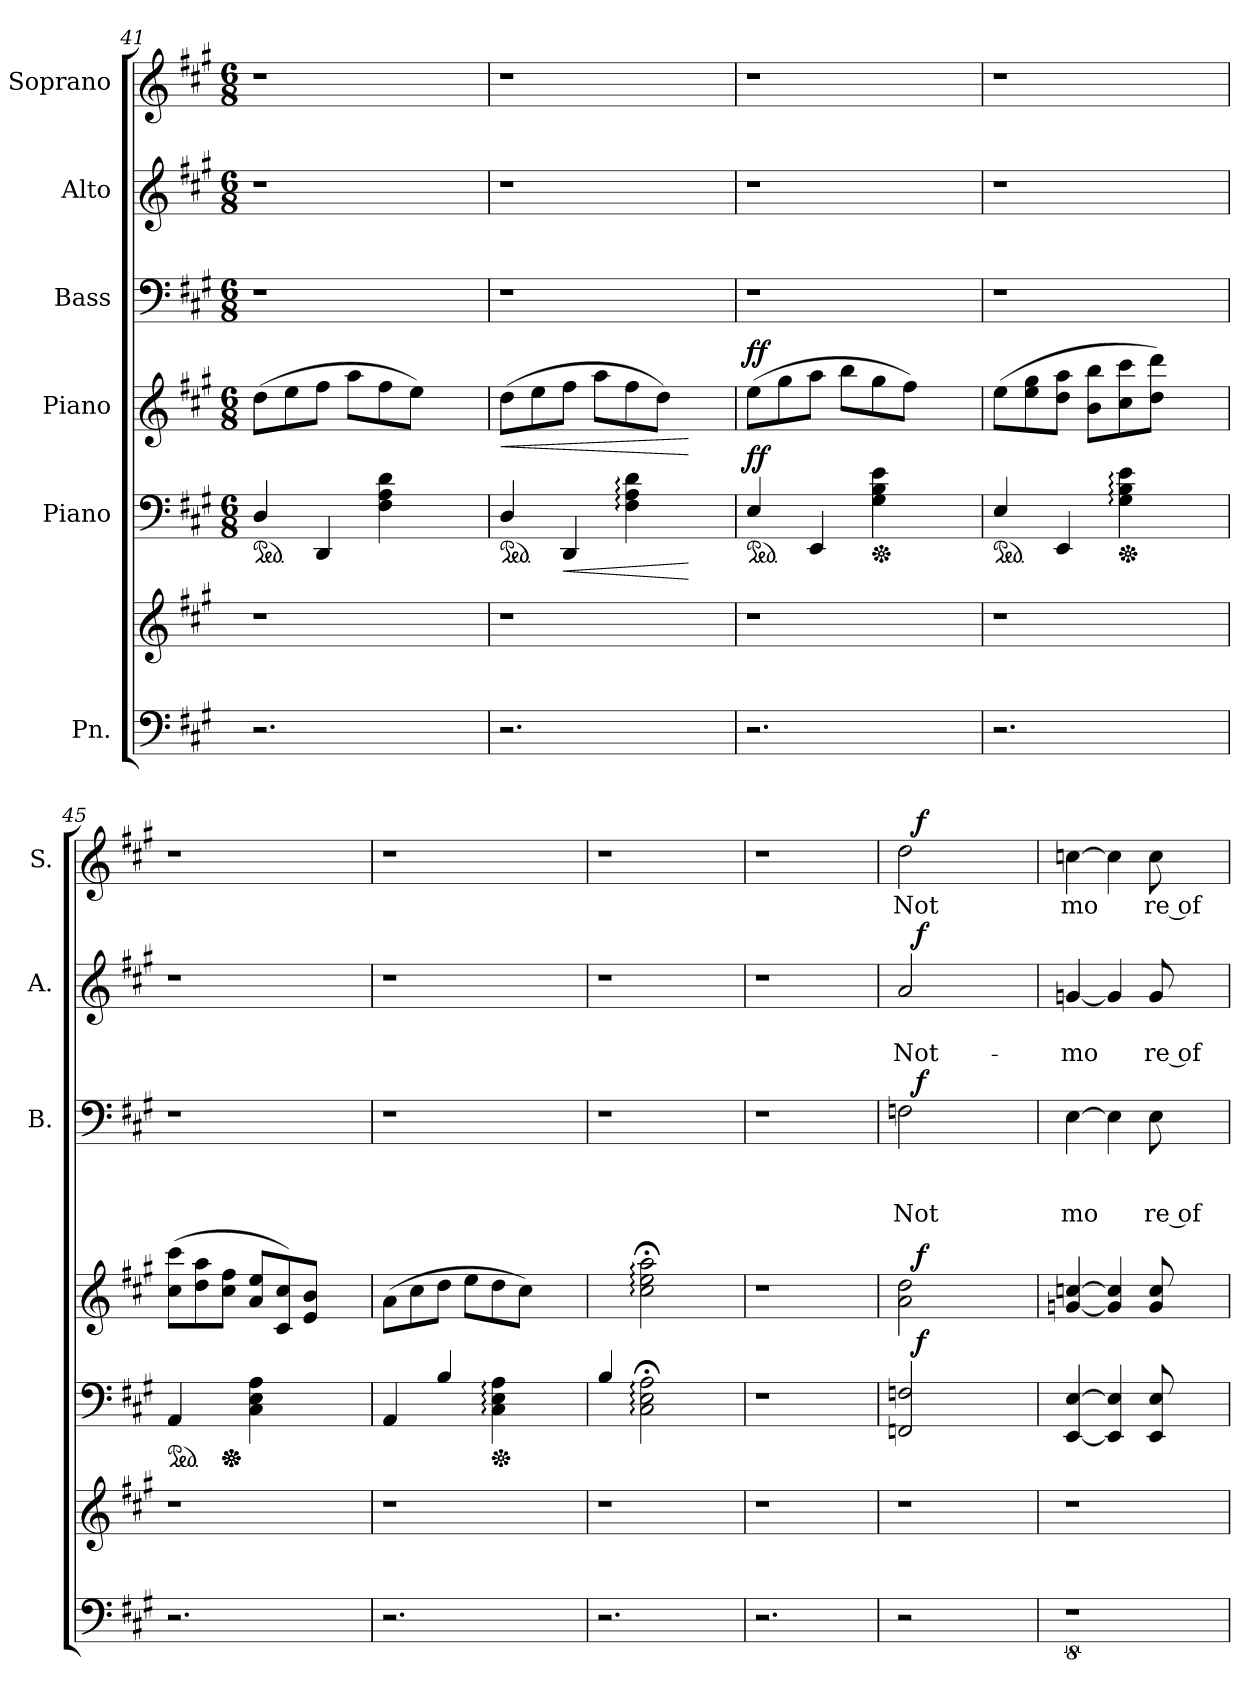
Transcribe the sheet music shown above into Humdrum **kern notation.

**kern	**kern	**kern	**dynam	**kern	**dynam	**kern	**text	**text	**text	**dynam	**kern	**text	**text	**dynam	**kern	**text	**dynam
*part6	*part6	*part5	*part5	*part4	*part4	*part3	*part3	*part3	*part3	*part3	*part2	*part2	*part2	*part2	*part1	*part1	*part1
*staff7	*staff6	*staff5	*staff5	*staff4	*staff4	*staff3	*staff3	*staff3	*staff3	*staff3	*staff2	*staff2	*staff2	*staff2	*staff1	*staff1	*staff1
*I"Pn.	*	*I"Piano	*	*I"Piano	*	*I"Bass	*	*	*	*	*I"Alto	*	*	*	*I"Soprano	*	*
*	*	*	*	*	*	*I'B.	*	*	*	*	*I'A.	*	*	*	*I'S.	*	*
!!LO:PB:g=z
*clefF4	*clefG2	*clefF4	*	*clefG2	*	*clefF4	*	*	*	*	*clefG2	*	*	*	*clefG2	*	*
*k[f#c#g#]	*k[f#c#g#]	*k[f#c#g#]	*	*k[f#c#g#]	*	*k[f#c#g#]	*	*	*	*	*k[f#c#g#]	*	*	*	*k[f#c#g#]	*	*
*A:	*A:	*A:	*	*A:	*	*A:	*	*	*	*	*A:	*	*	*	*A:	*	*
*	*	*M6/8	*	*M6/8	*	*M6/8	*	*	*	*	*M6/8	*	*	*	*M6/8	*	*
*	*	*ped	*	*	*	*	*	*	*	*	*	*	*	*	*	*	*
=41	=41	=41	=41	=41	=41	=41	=41	=41	=41	=41	=41	=41	=41	=41	=41	=41	=41
!	!	!	!	!	!	!LO:N:vis=1	!	!	!	!	!LO:N:vis=1	!	!	!	!LO:N:vis=1	!	!
2.r	1r	4D/	.	(>8dd\L	.	2.r	.	.	.	.	2.r	.	.	.	2.r	.	.
.	.	.	.	8ee\	.	.	.	.	.	.	.	.	.	.	.	.	.
.	.	4DD/	.	8ff#\J	.	.	.	.	.	.	.	.	.	.	.	.	.
.	.	.	.	8aa\L	.	.	.	.	.	.	.	.	.	.	.	.	.
.	.	4F#\ 4A\ 4d\	.	8ff#\	.	.	.	.	.	.	.	.	.	.	.	.	.
.	.	.	.	8ee\J)	.	.	.	.	.	.	.	.	.	.	.	.	.
4ryy	.	4ryy	.	4ryy	.	4ryy	.	.	.	.	4ryy	.	.	.	4ryy	.	.
=42	=42	=42	=42	=42	=42	=42	=42	=42	=42	=42	=42	=42	=42	=42	=42	=42	=42
*	*	*ped	*	*	*	*	*	*	*	*	*	*	*	*	*	*	*
!	!	!	!	!	!LO:HP:b	!LO:N:vis=1	!	!	!	!	!LO:N:vis=1	!	!	!	!LO:N:vis=1	!	!
2.r	1r	4D/	.	(>8dd\L	<	2.r	.	.	.	.	2.r	.	.	.	2.r	.	.
.	.	.	.	8ee\	.	.	.	.	.	.	.	.	.	.	.	.	.
!	!	!	!LO:HP:b	!	!	!	!	!	!	!	!	!	!	!	!	!	!
.	.	4DD/	<	8ff#\J	.	.	.	.	.	.	.	.	.	.	.	.	.
.	.	.	.	8aa\L	.	.	.	.	.	.	.	.	.	.	.	.	.
.	.	4F#\: 4A\: 4d\:	.	8ff#\	.	.	.	.	.	.	.	.	.	.	.	.	.
.	.	.	.	8dd\J)	.	.	.	.	.	.	.	.	.	.	.	.	.
4ryy	.	4ryy	[	4ryy	[	4ryy	.	.	.	.	4ryy	.	.	.	4ryy	.	.
=43	=43	=43	=43	=43	=43	=43	=43	=43	=43	=43	=43	=43	=43	=43	=43	=43	=43
*	*	*ped	*	*	*	*	*	*	*	*	*	*	*	*	*	*	*
!	!	!	!LO:DY:a	!	!LO:DY:a	!LO:N:vis=1	!	!	!	!	!LO:N:vis=1	!	!	!	!LO:N:vis=1	!	!
2.r	1r	4E/	ff	(>8ee\L	ff	2.r	.	.	.	.	2.r	.	.	.	2.r	.	.
.	.	.	.	8gg#\	.	.	.	.	.	.	.	.	.	.	.	.	.
.	.	4EE/	.	8aa\J	.	.	.	.	.	.	.	.	.	.	.	.	.
.	.	.	.	8bb\L	.	.	.	.	.	.	.	.	.	.	.	.	.
*	*	*Xped	*	*	*	*	*	*	*	*	*	*	*	*	*	*	*
.	.	4G#\ 4B\ 4e\	.	8gg#\	.	.	.	.	.	.	.	.	.	.	.	.	.
.	.	.	.	8ff#\J)	.	.	.	.	.	.	.	.	.	.	.	.	.
4ryy	.	4ryy	.	4ryy	.	4ryy	.	.	.	.	4ryy	.	.	.	4ryy	.	.
=44	=44	=44	=44	=44	=44	=44	=44	=44	=44	=44	=44	=44	=44	=44	=44	=44	=44
*	*	*ped	*	*	*	*	*	*	*	*	*	*	*	*	*	*	*
!	!	!	!	!	!	!LO:N:vis=1	!	!	!	!	!LO:N:vis=1	!	!	!	!LO:N:vis=1	!	!
2.r	1r	4E/	.	(>8ee\L	.	2.r	.	.	.	.	2.r	.	.	.	2.r	.	.
.	.	.	.	8ee\ 8gg#\	.	.	.	.	.	.	.	.	.	.	.	.	.
.	.	4EE/	.	8dd\ 8aa\J	.	.	.	.	.	.	.	.	.	.	.	.	.
.	.	.	.	8b\ 8bb\L	.	.	.	.	.	.	.	.	.	.	.	.	.
*	*	*Xped	*	*	*	*	*	*	*	*	*	*	*	*	*	*	*
.	.	4G#\: 4B\: 4e\:	.	8cc#\ 8ccc#\	.	.	.	.	.	.	.	.	.	.	.	.	.
.	.	.	.	8dd\ 8ddd\J)	.	.	.	.	.	.	.	.	.	.	.	.	.
4ryy	.	4ryy	.	4ryy	.	4ryy	.	.	.	.	4ryy	.	.	.	4ryy	.	.
=45	=45	=45	=45	=45	=45	=45	=45	=45	=45	=45	=45	=45	=45	=45	=45	=45	=45
*	*	*ped	*	*	*	*	*	*	*	*	*	*	*	*	*	*	*
!	!	!	!	!	!	!LO:N:vis=1	!	!	!	!	!LO:N:vis=1	!	!	!	!LO:N:vis=1	!	!
2.r	1r	4AA/	.	(>8cc#\ 8ccc#\L	.	2.r	.	.	.	.	2.r	.	.	.	2.r	.	.
.	.	.	.	8dd\ 8aa\	.	.	.	.	.	.	.	.	.	.	.	.	.
*	*	*Xped	*	*	*	*	*	*	*	*	*	*	*	*	*	*	*
*	*	*Xped	*	*	*	*	*	*	*	*	*	*	*	*	*	*	*
.	.	8ryy	.	8cc#\ 8ff#\J	.	.	.	.	.	.	.	.	.	.	.	.	.
.	.	4C#\ 4E\ 4A\	.	8a/ 8ee/L	.	.	.	.	.	.	.	.	.	.	.	.	.
.	.	.	.	8c#/ 8cc#/)	.	.	.	.	.	.	.	.	.	.	.	.	.
.	.	4.ryy	.	8e/ 8b/J	.	.	.	.	.	.	.	.	.	.	.	.	.
4ryy	.	.	.	4ryy	.	4ryy	.	.	.	.	4ryy	.	.	.	4ryy	.	.
!!LO:LB:g=z
=46	=46	=46	=46	=46	=46	=46	=46	=46	=46	=46	=46	=46	=46	=46	=46	=46	=46
!	!	!	!	!	!	!LO:N:vis=1	!	!	!	!	!LO:N:vis=1	!	!	!	!LO:N:vis=1	!	!
2.r	1r	4AA/	.	(>8a\L	.	2.r	.	.	.	.	2.r	.	.	.	2.r	.	.
.	.	.	.	8cc#\	.	.	.	.	.	.	.	.	.	.	.	.	.
!	!	!LO:N:head=solid	!	!	!	!	!	!	!	!	!	!	!	!	!	!	!
.	.	4B/	.	8dd\J	.	.	.	.	.	.	.	.	.	.	.	.	.
.	.	.	.	8ee\L	.	.	.	.	.	.	.	.	.	.	.	.	.
*	*	*Xped	*	*	*	*	*	*	*	*	*	*	*	*	*	*	*
.	.	4C#\: 4E\: 4A\:	.	8dd\	.	.	.	.	.	.	.	.	.	.	.	.	.
.	.	.	.	8cc#\J)	.	.	.	.	.	.	.	.	.	.	.	.	.
4ryy	.	4ryy	.	4ryy	.	4ryy	.	.	.	.	4ryy	.	.	.	4ryy	.	.
=47	=47	=47	=47	=47	=47	=47	=47	=47	=47	=47	=47	=47	=47	=47	=47	=47	=47
!	!	!LO:N:head=solid	!	!	!	!LO:N:vis=1	!	!	!	!	!LO:N:vis=1	!	!	!	!LO:N:vis=1	!	!
2.r	1r	4B/	.	4ryy	.	2.r	.	.	.	.	2.r	.	.	.	2.r	.	.
.	.	2C#\;<: 2E\;<: 2A\;<:	.	2cc#\;<: 2ee\;<: 2aa\;<:	.	.	.	.	.	.	.	.	.	.	.	.	.
4ryy	.	4ryy	.	4ryy	.	4ryy	.	.	.	.	4ryy	.	.	.	4ryy	.	.
=48	=48	=48	=48	=48	=48	=48	=48	=48	=48	=48	=48	=48	=48	=48	=48	=48	=48
!	!	!LO:N:vis=1	!	!LO:N:vis=1	!	!LO:N:vis=1	!	!	!	!	!LO:N:vis=1	!	!	!	!LO:N:vis=1	!	!
2.r	1r	2.r	.	2.r	.	2.r	.	.	.	.	2.r	.	.	.	2.r	.	.
4ryy	.	4ryy	.	4ryy	.	4ryy	.	.	.	.	4ryy	.	.	.	4ryy	.	.
=49	=49	=49	=49	=49	=49	=49	=49	=49	=49	=49	=49	=49	=49	=49	=49	=49	=49
!	!	!	!	!	!	!	!	!	!LO:LY:b	!	!	!	!LO:LY:b	!	!	!LO:LY:b	!
*	*	*^	*	*^	*	*^	*	*	*	*	*^	*	*	*	*^	*	*
2r	1r	2FFn/ 2Fn/	16ryy	.	2a\ 2dd\	16ryy	.	2Fn\	16ryy	.	.	Not	.	2a/	16ryy	.	Not-	.	2dd\	16ryy	Not	.
!	!	!	!	!LO:DY:a	!	!	!LO:DY:a	!	!	!	!	!	!LO:DY:a	!	!	!	!	!LO:DY:a	!	!	!	!LO:DY:a
.	.	.	2...ryy	f	.	2...ryy	f	.	2...ryy	.	.	.	f	.	2...ryy	.	.	f	.	2...ryy	.	f
2ryy	.	2ryy	.	.	2ryy	.	.	2ryy	.	.	.	.	.	2ryy	.	.	.	.	2ryy	.	.	.
=50	=50	=50	=50	=50	=50	=50	=50	=50	=50	=50	=50	=50	=50	=50	=50	=50	=50	=50	=50	=50	=50	=50
!	!	!	!	!	!	!	!	!	!	!	!	!LO:LY:b	!	!	!	!	!LO:LY:b	!	!	!	!LO:LY:b	!
*	*	*v	*v	*	*	*	*	*v	*v	*	*	*	*	*v	*v	*	*	*	*v	*v	*	*
*	*	*	*	*v	*v	*	*	*	*	*	*	*	*	*	*	*	*	*
8%5r	1r	[<4EE/ [>4E/	.	[<4gn/ [>4ccn/	.	[>4E\	.	.	mo	.	[<4gn/	.	-mo	.	[>4ccn\	mo	.
.	.	4EE/] 4E/]	.	4g/] 4cc/]	.	4E\]	.	.	.	.	4g/]	.	.	.	4cc\]	.	.
!	!	!	!	!	!	!	!	!	!LO:LY:b	!	!	!	!LO:LY:b	!	!	!LO:LY:b	!
.	.	8EE/ 8E/	.	8g/ 8cc/	.	8E\	.	.	re of	.	8g/	.	re of	.	8cc\	re of	.
4.ryy	.	4.ryy	.	4.ryy	.	4.ryy	.	.	.	.	4.ryy	.	.	.	4.ryy	.	.
=	=	=	=	=	=	=	=	=	=	=	=	=	=	=	=	=	=
*-	*-	*-	*-	*-	*-	*-	*-	*-	*-	*-	*-	*-	*-	*-	*-	*-	*-
